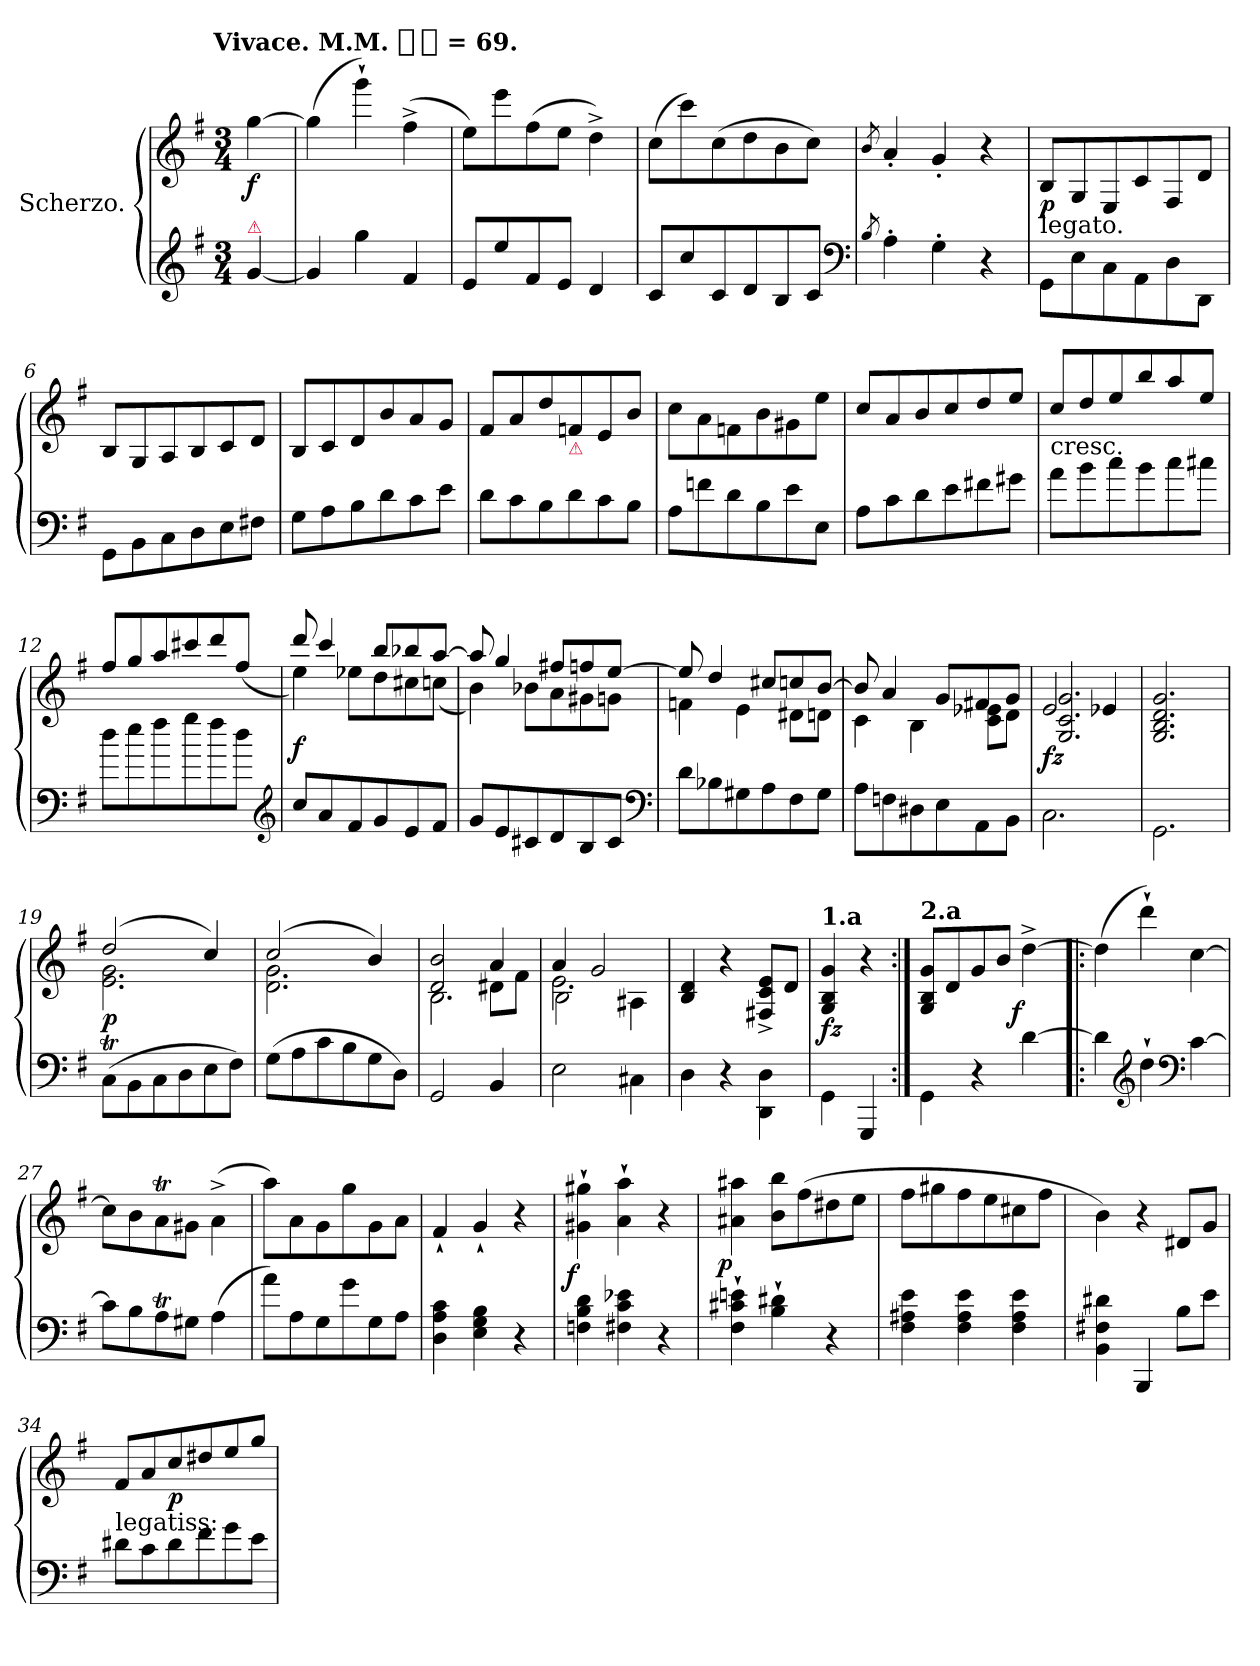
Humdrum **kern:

**kern	**kern	**dynam
*part1	*part1	*part1
*staff2	*staff1	*staff1/2
*I"Scherzo.	*	*
*clefG2	*clefG2	*
*k[f#]	*k[f#]	*
*G:	*G:	*
!!LO:TX:omd:t=Vivace. M.M. [half-dot] = 69.
*M3/4	*M3/4	*
*MM207	*MM207	*
=	=	=
!LO:TX:a:color=crimson:t=⚠	!	!
[4g	[4gg	f
=1	=1	=1
4g]	(>4gg]	.
4gg	4ggg`>)	.
4f#	(>4ff#^<	.
=2	=2	=2
8eL	8eeL)	.
8ee	8eee	.
8f#	(>8ff#	.
8eJ	8eeJ	.
4d	4dd^<)	.
=3	=3	=3
8cL	(>8ccL	.
8cc	8ccc)	.
8c	(>8cc	.
8d	8dd	.
8B	8b	.
8cJ	8ccJ)	.
*clefF4	*	*
=4	=4	=4
8qB/	8qb/	.
4A'>	4a'<	.
4G'>	4g'<	.
4r	4r	.
=5	=5	=5
!	!LO:TX:b:t=legato.	!
8GG\L	8B/L	p
8E\	8G/	.
8C\	8E/	.
8AA\	8c/	.
8D\	8F#/	.
8DD\J	8d/J	.
=6	=6	=6
8GG\L	8B/L	.
8BB\	8G/	.
8C\	8A/	.
8D\	8B/	.
8E\	8c/	.
8F#X\J	8d/J	.
=7	=7	=7
8GL	8BL	.
8A	8c	.
8B	8d	.
8d	8b	.
8c	8a	.
8eJ	8gJ	.
=8	=8	=8
8dL	8f#L	.
8c	8a	.
8B	8dd	.
!	!LO:TX:b:color=crimson:t=⚠	!
8d	8fn	.
8c	8e	.
8BJ	8bJ	.
=9	=9	=9
8AL	8ccL	.
8fn	8a	.
8d	8fn	.
8B	8b	.
8e	8g#X	.
8EJ	8eeJ	.
=10	=10	=10
8AL	8cc/L	.
8c\	8a/	.
8d\	8b/	.
8e\	8cc/	.
8f#X	8dd/	.
8g#XJ	8ee/J	.
=11	=11	=11
!	!LO:TX:c:t=cresc.	!
8a\L	8cc/L	.
8b\	8dd/	.
8cc\	8ee/	.
8b\	8bb/	.
8cc\	8aa/	.
8cc#XJ	8ee/J	.
=12	=12	=12
8dd\L	8ff#/L	.
8ee\	8gg/	.
8ff#\	8aa/	.
8gg\	8ccc#X/	.
8ff#\	8ddd/	.
8dd\J	(>8ff#/J	.
*clefG2	*	*
=13	=13	=13
*	*^	*
8ccL	8ddd	4ee)	f
8a	4ccc	.	.
8f#	.	8ee-XL	.
8g	8bbL	8dd	.
8e	8bb-X	8cc#X	.
8f#J	[8aaJ	(8ccnJ	.
=14	=14	=14	=14
8gL	8aa]	4b)	.
8e	4gg	.	.
8c#X	.	8b-XL	.
8d	8ff#XL	8a	.
8B	8ffn	8g#X	.
8c#J	[8eeJ	8gnJ	.
*clefF4	*	*	*
=15	=15	=15	=15
8dL	8ee]	4fn	.
8B-X	4dd	.	.
8G#X	.	4e	.
8A	8cc#XL	.	.
8F#	8ccn	8d#XL	.
8G#J	[8bJ	8dnJ	.
=16	=16	=16	=16
8AL	8b]	4c	.
8Fn	4a	.	.
8D#X	.	4B	.
8E	8gL	.	.
8AA	8f#X	8c 8e-XL	.
8BBJ	8gJ	8dJ	.
=17	=17	=17	=17
2.C\	2e	2.G/ 2.c/ 2.g/	fz
.	4e-X	.	.
*	*v	*v	*
=18	=18	=18
2.GG\	2.G/ 2.B/ 2.d/ 2.g/	.
=19	=19	=19
*	*^	*
(<8CTL	(>2dd	2.e 2.g	p
8BB	.	.	.
8C	.	.	.
8D	.	.	.
8E	4cc)	.	.
8F#J)	.	.	.
=20	=20	=20	=20
(8GL	(2cc	2.d 2.g	.
8A	.	.	.
8c	.	.	.
8B	.	.	.
8G	4b)	.	.
8DJ)	.	.	.
=21	=21	=21	=21
*	*	*^	*
2GG	2d 2b	2rDyy	2.B\	.
4BB	4a	8d#XL	.	.
.	.	8f#J	.	.
=22	=22	=22	=22	=22
2E	4a	2.e	2B\	.
.	2g	.	.	.
4C#X\	.	.	4A#X\	.
*	*v	*v	*v	*
=23	=23	=23
4D	4B 4d	.
4r	4r	.
4DD\ 4D\	8F#X^> 8c^> 8e^>L	.
.	8dJ	.
=24	=24	=24
!	!LO:TX:a:B:t=1.a	!
4GG\	4G/ 4B/ 4g/	fz
4GGG	4r	.
=25:|!	=25:|!	=25:|!
!	!LO:TX:a:B:t=2.a	!
4GG\	8G/ 8B/ 8g/L	.
.	8d	.
4r	8g	.
.	8bJ	.
!	!	!LO:DY:rj
[4d	[4dd^<	f
=26!|:	=26!|:	=26!|:
4d]	(4dd]	.
*clefG2	*	*
4dd`>	4ddd`>)	.
*clefF4	*	*
[4c	[4cc	.
=27	=27	=27
8cL]	8cc\L]	.
8B	8b\	.
8AT	8aT\	.
8G#XJ	8g#X\J	.
(>4A	(4a^<\	.
=28	=28	=28
8aL)	8aaL)	.
8A	8a	.
8G	8g	.
8g	8gg	.
8G	8g	.
8AJ	8aJ	.
=29	=29	=29
4D 4A 4c	4f#`<	.
4E 4G 4B	4g`<	.
4r	4r	.
=30	=30	=30
!	!	!LO:DY:rj
4Fn 4B 4d	4g#X`> 4gg#X`>	f
4F#X 4c 4e-X	4a`> 4aa`>	.
4r	4r	.
=31	=31	=31
!	!	!LO:DY:rj
4F#`> 4c#X`> 4en`>	4a#X 4aa#X	p
4B`> 4d#X`>	8b 8bbL	.
.	(>8ff#	.
4r	8dd#X	.
.	8eeJ	.
=32	=32	=32
4F# 4A#X 4e	8ff#L	.
.	8gg#X	.
4F# 4A# 4e	8ff#	.
.	8ee	.
4F# 4A# 4e	8cc#X	.
.	8ff#J	.
=33	=33	=33
4BB 4F#X 4d#X	4b)	.
4BBB	4r	.
8BL	8d#XL	.
8eJ	8gJ	.
=34	=34	=34
!LO:TX:a:t=legatiss&colon;	!	!
8d#XL	8f#L	.
8c\	8a/	.
8d#\	8cc/	p
8f#\	8dd#X/	.
8g\	8ee/	.
8e\J	8gg/J	.
=	=	=
*-	*-	*-
